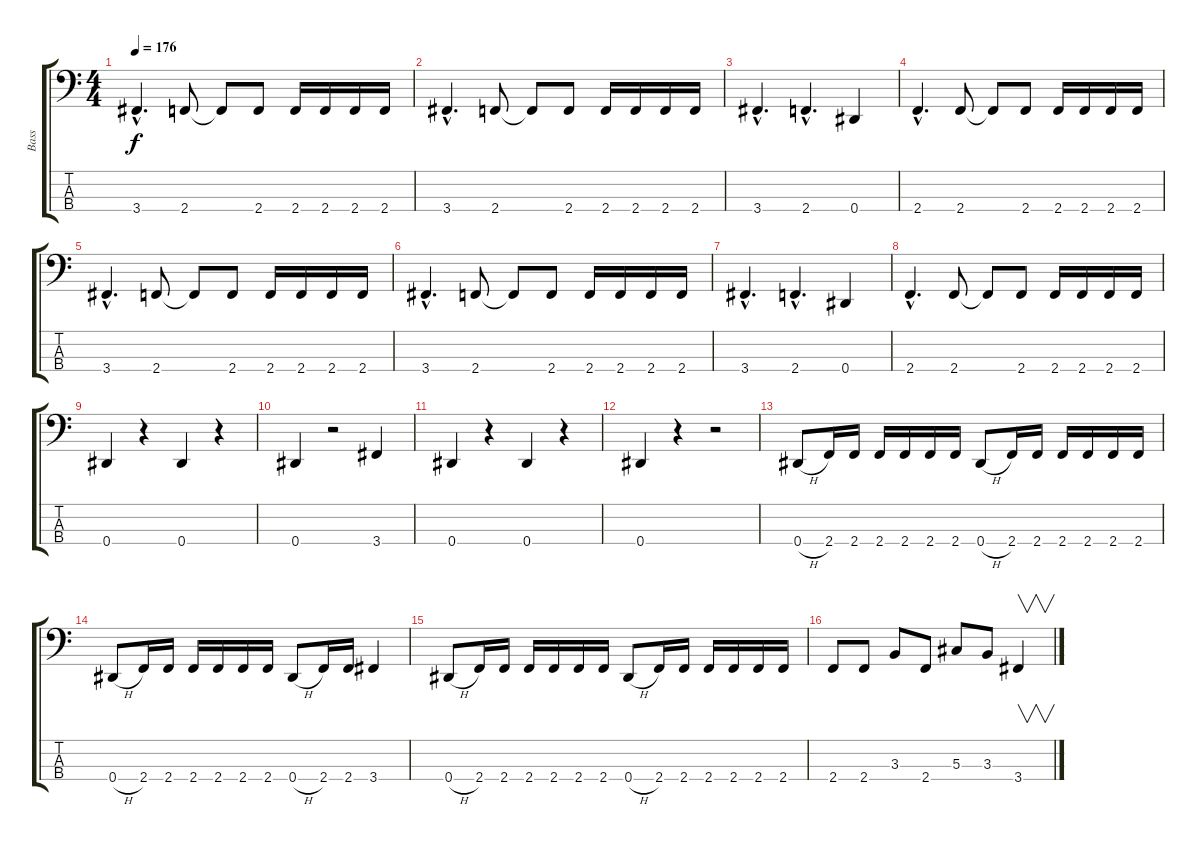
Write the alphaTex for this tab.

\track ("Bass" "Bass") {instrument electricbassfinger}
\staff {score tabs}
\tuning (Gb2 Db2 Ab1 Eb1) {hide}
\ts (4 4)
\tempo 176
\clef f4
\ks c
3.4{hac}.4{d dy f} 2.4.8 2.4{t}.8 2.4.8 2.4.16 2.4.16 2.4.16 2.4.16 |
3.4{hac}.4{d} 2.4.8 2.4{t}.8 2.4.8 2.4.16 2.4.16 2.4.16 2.4.16 |
3.4{hac}.4{d} 2.4{hac}.4{d} 0.4.4 |
2.4{hac}.4{d} 2.4.8 2.4{t}.8 2.4.8 2.4.16 2.4.16 2.4.16 2.4.16 |
3.4{hac}.4{d} 2.4.8 2.4{t}.8 2.4.8 2.4.16 2.4.16 2.4.16 2.4.16 |
3.4{hac}.4{d} 2.4.8 2.4{t}.8 2.4.8 2.4.16 2.4.16 2.4.16 2.4.16 |
3.4{hac}.4{d} 2.4{hac}.4{d} 0.4.4 |
2.4{hac}.4{d} 2.4.8 2.4{t}.8 2.4.8 2.4.16 2.4.16 2.4.16 2.4.16 |
0.4.4 r.4 0.4.4 r.4 |
0.4.4 r.2 3.4.4 |
0.4.4 r.4 0.4.4 r.4 |
0.4.4 r.4 r.2 |
0.4{h}.8 2.4.16 2.4.16 2.4.16 2.4.16 2.4.16 2.4.16 0.4{h}.8 2.4.16 2.4.16 2.4.16 2.4.16 2.4.16 2.4.16 |
0.4{h}.8 2.4.16 2.4.16 2.4.16 2.4.16 2.4.16 2.4.16 0.4{h}.8 2.4.16 2.4.16 3.4.4 |
0.4{h}.8 2.4.16 2.4.16 2.4.16 2.4.16 2.4.16 2.4.16 0.4{h}.8 2.4.16 2.4.16 2.4.16 2.4.16 2.4.16 2.4.16 |
2.4.8 2.4.8 3.3.8 2.4.8 5.3.8 3.3.8 3.4.4{v}
